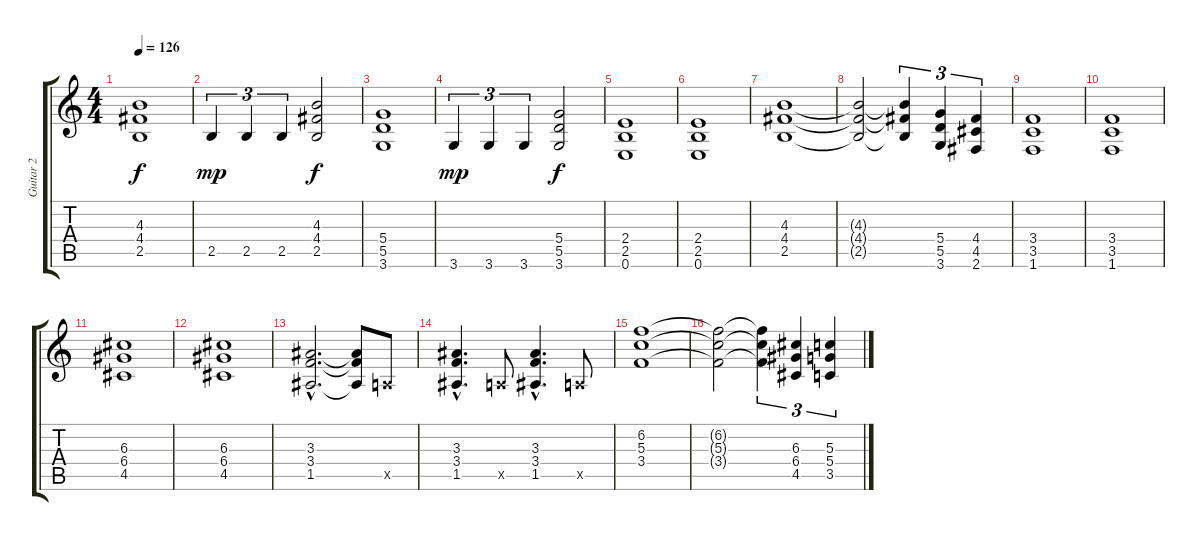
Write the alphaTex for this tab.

\track ("Guitar 2" "Guitar 2") {instrument acousticguitarsteel}
\staff {score tabs}
\tuning (E4 B3 G3 D3 A2 E2) {hide}
\ts (4 4)
\tempo 126
\clef g2
\ks c
(4.3 4.4 2.5).1{dy f} |
2.5.4{tu (3 2) dy mp} 2.5.4{tu (3 2)} 2.5.4{tu (3 2)} (4.3 4.4 2.5).2{dy f} |
(5.4 5.5 3.6).1 |
3.6.4{tu (3 2) dy mp} 3.6.4{tu (3 2)} 3.6.4{tu (3 2)} (5.4 5.5 3.6).2{dy f} |
(2.4 2.5 0.6).1 |
(2.4 2.5 0.6).1 |
(4.3 4.4 2.5).1 |
(4.3{t} 4.4{t} 2.5{t}).2 (4.3{t} 4.4{t} 2.5{t}).4{tu (3 2)} (5.4 5.5 3.6).4{tu (3 2)} (4.4 4.5 2.6).4{tu (3 2)} |
(3.4 3.5 1.6).1 |
(3.4 3.5 1.6).1 |
(6.3 6.4 4.5).1 |
(6.3 6.4 4.5).1 |
(3.3{hac} 3.4{hac} 1.5{hac}).2{d} (3.3{t} 3.4{t} 1.5{t}).8 0.5{x}.8 |
(3.3{hac} 3.4{hac} 1.5{hac}).4{d} 0.5{x}.8 (3.3{hac} 3.4{hac} 1.5{hac}).4{d} 0.5{x}.8 |
(6.2 5.3 3.4).1 |
(6.2{t} 5.3{t} 3.4{t}).2 (6.2{t} 5.3{t} 3.4{t}).4{tu (3 2)} (6.3 6.4 4.5).4{tu (3 2)} (5.3 5.4 3.5).4{tu (3 2)}
